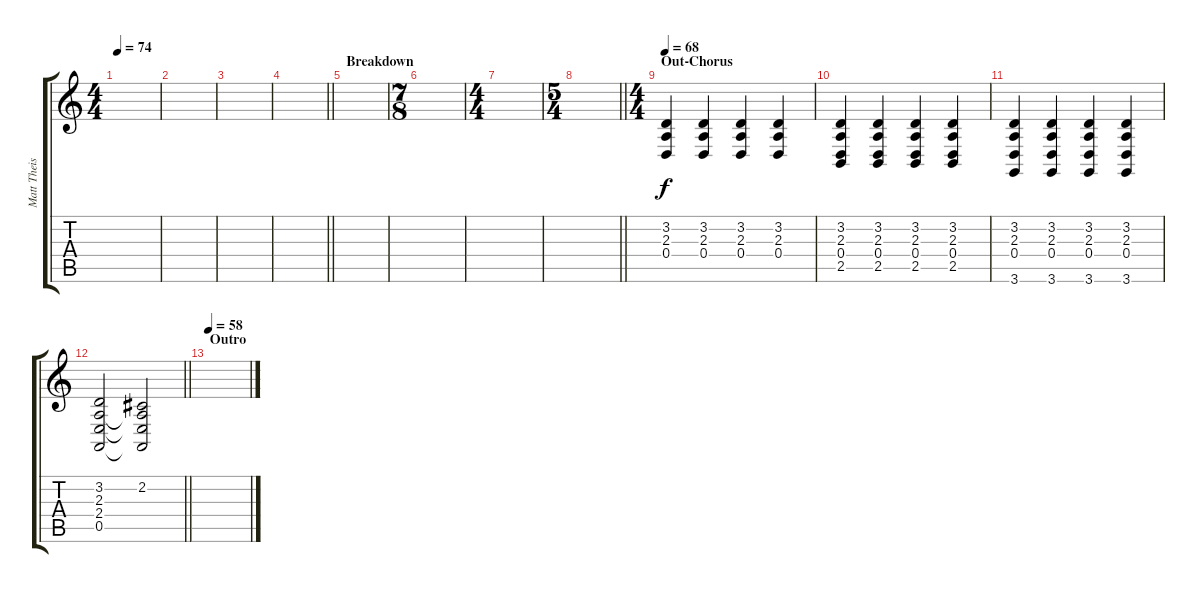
\track ("Matt Theissen - Piano" "Matt Theis") {instrument acousticgrandpiano}
\staff {score tabs}
\tuning (E4 B3 G3 D3 A2 E2) {hide}
\ts (4 4)
\tempo 74
\clef g2
\ks c
|
|
|
\barLineRight lightlight
|
\section ("" "Breakdown")
|
\ts (7 8)
|
\ts (4 4)
|
\ts (5 4)
\barLineRight lightlight
|
\ts (4 4)
\section ("" "Out-Chorus")
\tempo 68
(3.2 2.3 0.4).4 (3.2 2.3 0.4).4 (3.2 2.3 0.4).4 (3.2 2.3 0.4).4 |
(3.2 2.3 0.4 2.5).4 (3.2 2.3 0.4 2.5).4 (3.2 2.3 0.4 2.5).4 (3.2 2.3 0.4 2.5).4 |
(3.2 2.3 0.4 3.6).4 (3.2 2.3 0.4 3.6).4 (3.2 2.3 0.4 3.6).4 (3.2 2.3 0.4 3.6).4 |
\barLineRight lightlight
(3.2 2.3 2.4 0.5).2 (2.2 2.3{t} 2.4{t} 0.5{t}).2 |
\section ("" "Outro")
\tempo 58
